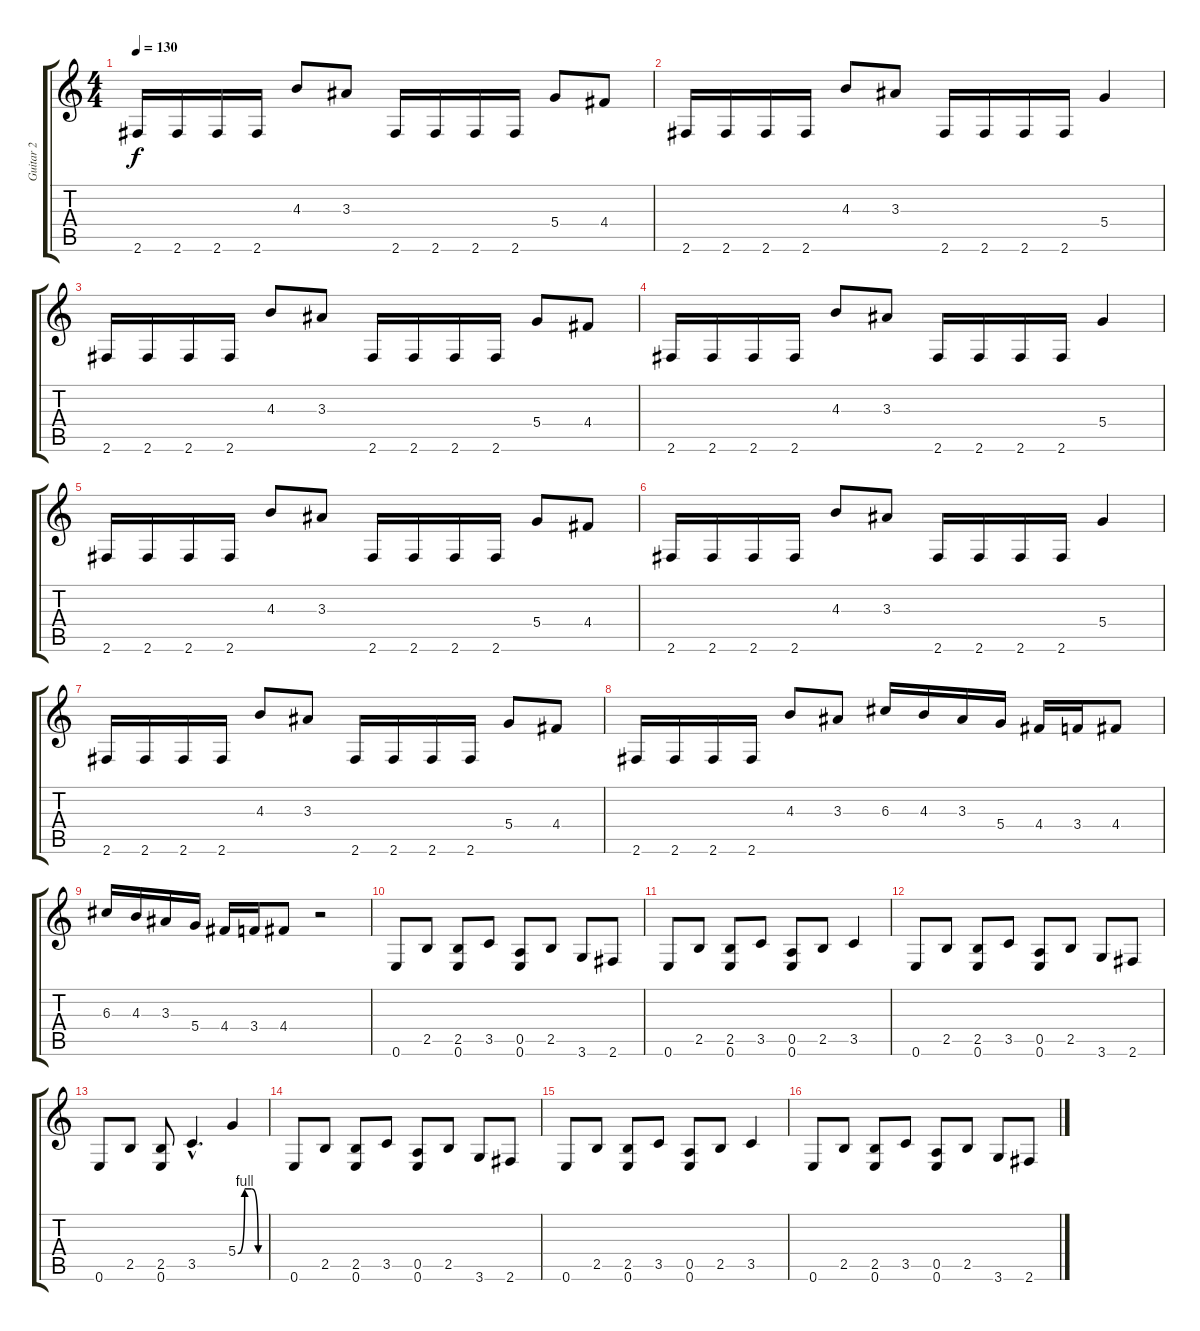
\track ("Guitar 2" "Guitar 2") {instrument overdrivenguitar}
\staff {score tabs}
\tuning (E4 B3 G3 D3 A2 E2) {hide}
\ts (4 4)
\tempo 130
\clef g2
\ks c
2.6.16{dy f} 2.6.16 2.6.16 2.6.16 4.3.8 3.3.8 2.6.16 2.6.16 2.6.16 2.6.16 5.4.8 4.4.8 |
2.6.16 2.6.16 2.6.16 2.6.16 4.3.8 3.3.8 2.6.16 2.6.16 2.6.16 2.6.16 5.4.4 |
2.6.16 2.6.16 2.6.16 2.6.16 4.3.8 3.3.8 2.6.16 2.6.16 2.6.16 2.6.16 5.4.8 4.4.8 |
2.6.16 2.6.16 2.6.16 2.6.16 4.3.8 3.3.8 2.6.16 2.6.16 2.6.16 2.6.16 5.4.4 |
2.6.16 2.6.16 2.6.16 2.6.16 4.3.8 3.3.8 2.6.16 2.6.16 2.6.16 2.6.16 5.4.8 4.4.8 |
2.6.16 2.6.16 2.6.16 2.6.16 4.3.8 3.3.8 2.6.16 2.6.16 2.6.16 2.6.16 5.4.4 |
2.6.16 2.6.16 2.6.16 2.6.16 4.3.8 3.3.8 2.6.16 2.6.16 2.6.16 2.6.16 5.4.8 4.4.8 |
2.6.16 2.6.16 2.6.16 2.6.16 4.3.8 3.3.8 6.3.16 4.3.16 3.3.16 5.4.16 4.4.16 3.4.16 4.4.8 |
6.3.16 4.3.16 3.3.16 5.4.16 4.4.16 3.4.16 4.4.8 r.2 |
0.6.8 2.5.8 (2.5 0.6).8 3.5.8 (0.5 0.6).8 2.5.8 3.6.8 2.6.8 |
0.6.8 2.5.8 (2.5 0.6).8 3.5.8 (0.5 0.6).8 2.5.8 3.5.4 |
0.6.8 2.5.8 (2.5 0.6).8 3.5.8 (0.5 0.6).8 2.5.8 3.6.8 2.6.8 |
0.6.8 2.5.8 (2.5 0.6).8 3.5{hac}.4{d} 5.4{be (custom 0 0 15 4 30 4 45 0 60 0)}.4 |
0.6.8 2.5.8 (2.5 0.6).8 3.5.8 (0.5 0.6).8 2.5.8 3.6.8 2.6.8 |
0.6.8 2.5.8 (2.5 0.6).8 3.5.8 (0.5 0.6).8 2.5.8 3.5.4 |
0.6.8 2.5.8 (2.5 0.6).8 3.5.8 (0.5 0.6).8 2.5.8 3.6.8 2.6.8
